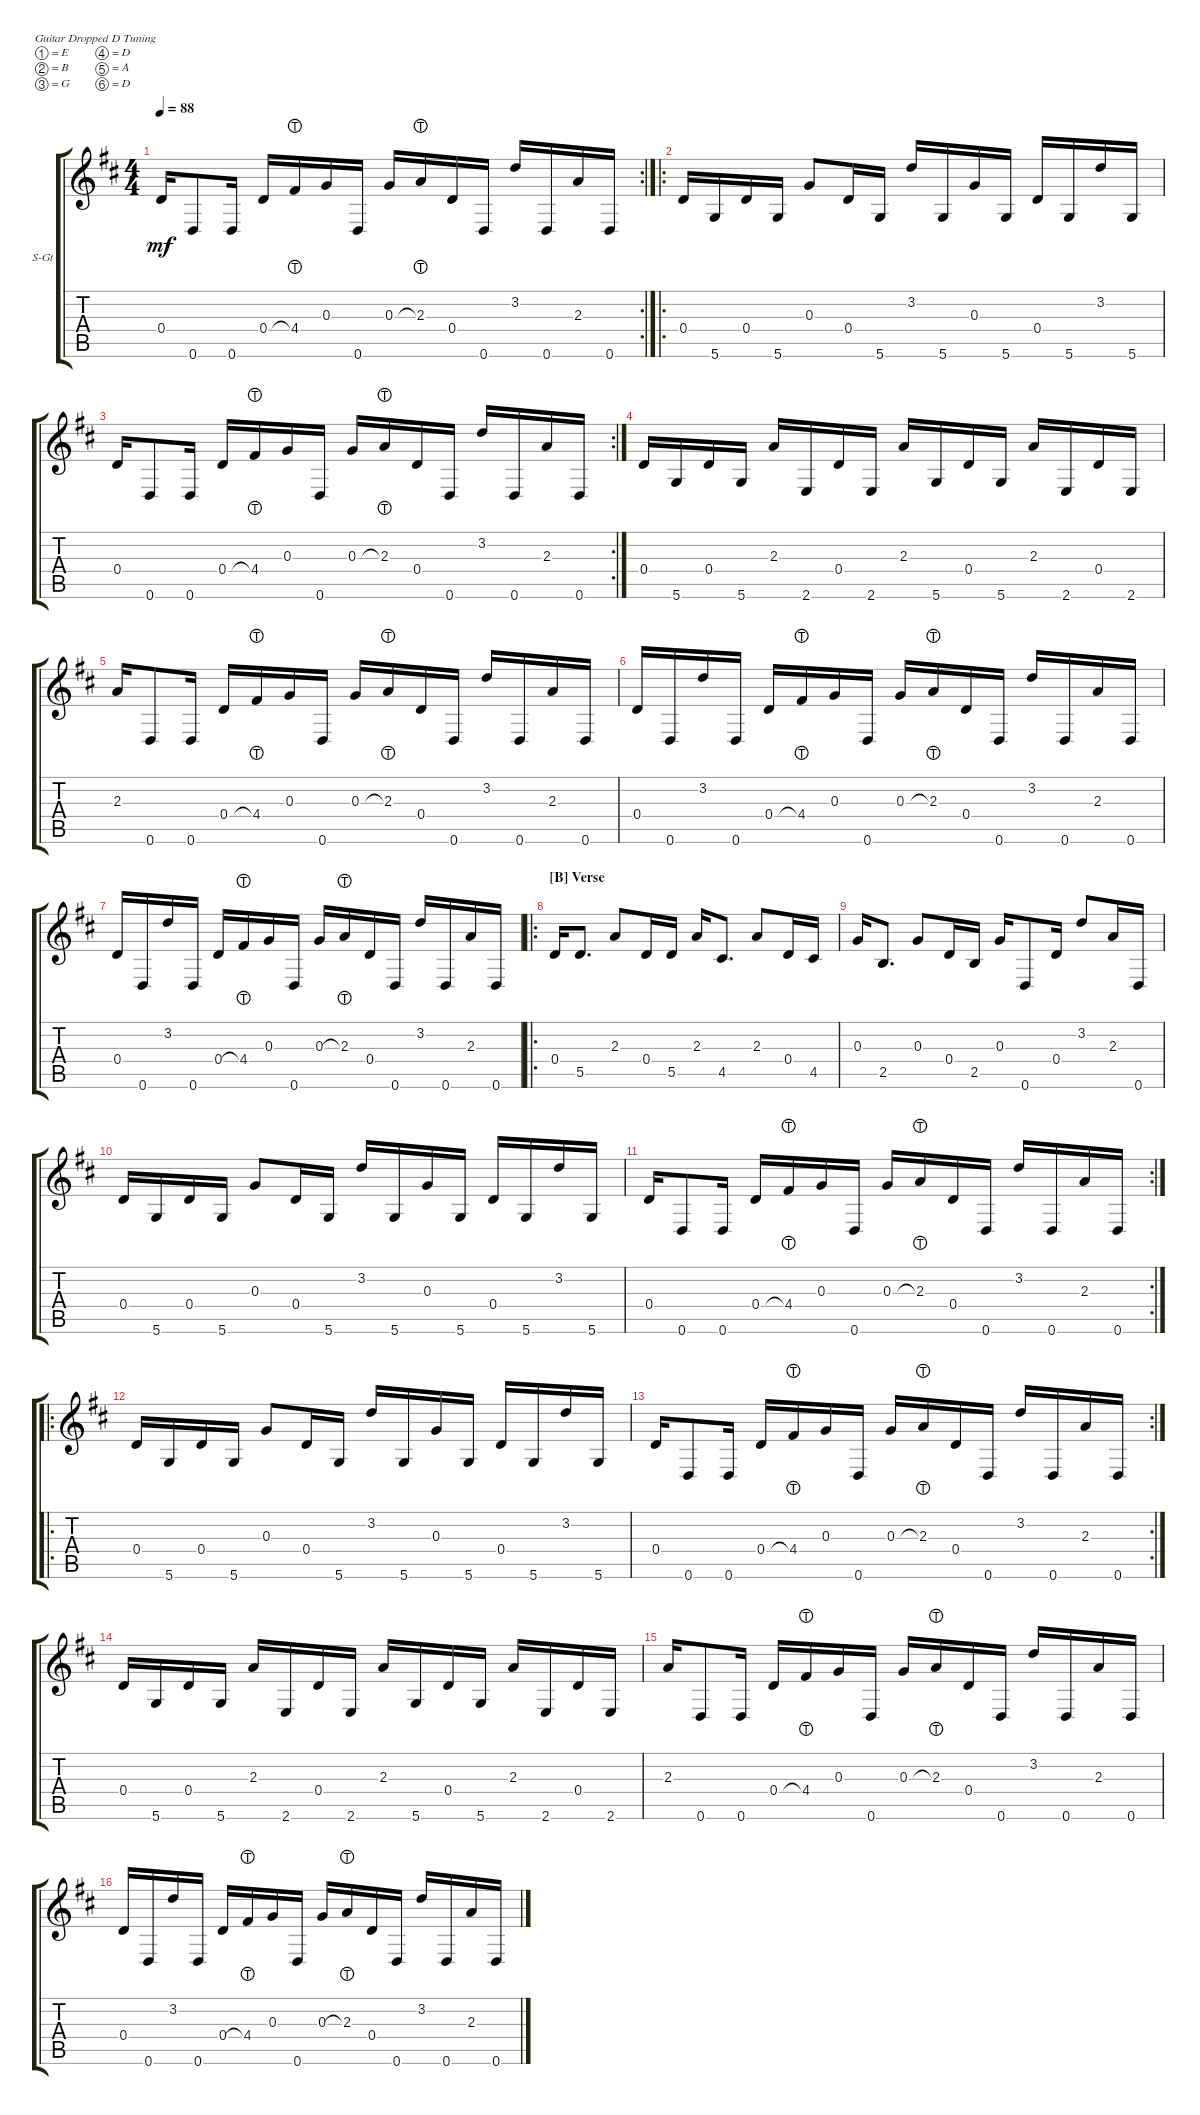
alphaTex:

\defaultSystemsLayout 4
\bracketExtendMode groupsimilarinstruments
\firstSystemTrackNameOrientation horizontal
\otherSystemsTrackNameOrientation horizontal
\track ("Steel Guitar" "S-Gt") {instrument acousticguitarsteel}
\staff {score tabs}
\tuning (E4 B3 G3 D3 A2 D2)
\rc 2
\ts (4 4)
\tempo 88
\clef g2
\scale
0.340921
\ks d
0.4.16{dy mf} 0.6.8 0.6.16 0.4.16 4.4{lht}.16 0.3.16 0.6.16 0.3.16 2.3{lht}.16 0.4.16 0.6.16 3.2.16 0.6.16 2.3.16 0.6.16 |
\ro
\scale
0.343012 0.4.16 5.6.16 0.4.16 5.6.16 0.3.8 0.4.16 5.6.16 3.2.16 5.6.16 0.3.16 5.6.16 0.4.16 5.6.16 3.2.16 5.6.16 |
\rc 2
\scale
0.328765 0.4.16 0.6.8 0.6.16 0.4.16 4.4{lht}.16 0.3.16 0.6.16 0.3.16 2.3{lht}.16 0.4.16 0.6.16 3.2.16 0.6.16 2.3.16 0.6.16 |
\scale
0.326242 0.4.16 5.6.16 0.4.16 5.6.16 2.3.16 2.6.16 0.4.16 2.6.16 2.3.16 5.6.16 0.4.16 5.6.16 2.3.16 2.6.16 0.4.16 2.6.16 |
\scale
0.311632 2.3.16 0.6.8 0.6.16 0.4.16 4.4{lht}.16 0.3.16 0.6.16 0.3.16 2.3{lht}.16 0.4.16 0.6.16 3.2.16 0.6.16 2.3.16 0.6.16 |
\scale
0.394417 0.4.16 0.6.16 3.2.16 0.6.16 0.4.16 4.4{lht}.16 0.3.16 0.6.16 0.3.16 2.3{lht}.16 0.4.16 0.6.16 3.2.16 0.6.16 2.3.16 0.6.16 |
\scale
0.374669 0.4.16 0.6.16 3.2.16 0.6.16 0.4.16 4.4{lht}.16 0.3.16 0.6.16 0.3.16 2.3{lht}.16 0.4.16 0.6.16 3.2.16 0.6.16 2.3.16 0.6.16 |
\ro
\section ("B" "Verse")
\scale
0.259809 0.4.16 5.5.8{d} 2.3.8 0.4.16 5.5.16 2.3.16 4.5.8{d} 2.3.8 0.4.16 4.5.16 |
\scale
0.232843 0.3.16 2.5.8{d} 0.3.8 0.4.16 2.5.16 0.3.16 0.6.8 0.4.16 3.2.8 2.3.16 0.6.16 |
\scale
0.376549 0.4.16 5.6.16 0.4.16 5.6.16 0.3.8 0.4.16 5.6.16 3.2.16 5.6.16 0.3.16 5.6.16 0.4.16 5.6.16 3.2.16 5.6.16 |
\rc 2
\scale
0.362009 0.4.16 0.6.8 0.6.16 0.4.16 4.4{lht}.16 0.3.16 0.6.16 0.3.16 2.3{lht}.16 0.4.16 0.6.16 3.2.16 0.6.16 2.3.16 0.6.16 |
\ro
\scale
0.358979 0.4.16 5.6.16 0.4.16 5.6.16 0.3.8 0.4.16 5.6.16 3.2.16 5.6.16 0.3.16 5.6.16 0.4.16 5.6.16 3.2.16 5.6.16 |
\rc 2
\scale
0.34643 0.4.16 0.6.8 0.6.16 0.4.16 4.4{lht}.16 0.3.16 0.6.16 0.3.16 2.3{lht}.16 0.4.16 0.6.16 3.2.16 0.6.16 2.3.16 0.6.16 |
\scale
0.316356 0.4.16 5.6.16 0.4.16 5.6.16 2.3.16 2.6.16 0.4.16 2.6.16 2.3.16 5.6.16 0.4.16 5.6.16 2.3.16 2.6.16 0.4.16 2.6.16 |
\scale
0.304887 2.3.16 0.6.8 0.6.16 0.4.16 4.4{lht}.16 0.3.16 0.6.16 0.3.16 2.3{lht}.16 0.4.16 0.6.16 3.2.16 0.6.16 2.3.16 0.6.16 |
\scale
0.445085 0.4.16 0.6.16 3.2.16 0.6.16 0.4.16 4.4{lht}.16 0.3.16 0.6.16 0.3.16 2.3{lht}.16 0.4.16 0.6.16 3.2.16 0.6.16 2.3.16 0.6.16
